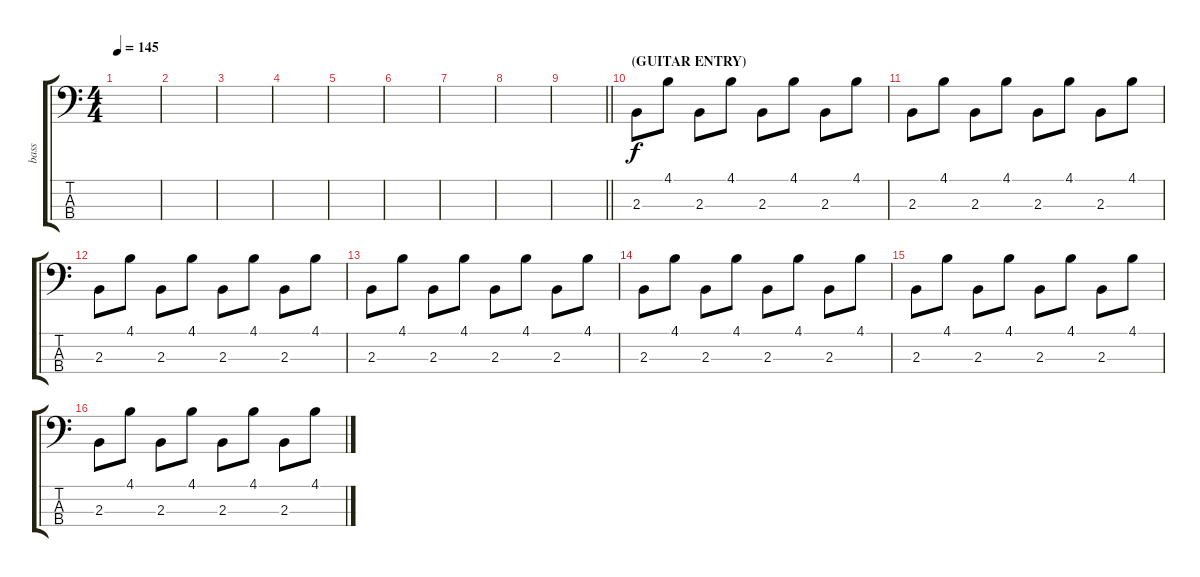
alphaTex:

\track ("bass" "bass") {instrument electricbasspick}
\staff {score tabs}
\tuning (G2 D2 A1 D1) {hide}
\ts (4 4)
\tempo 145
\clef f4
\ks c
|
|
|
|
|
|
|
|
\barLineRight lightlight
|
\section ("" "(GUITAR ENTRY)")
2.3.8 4.1.8 2.3.8 4.1.8 2.3.8 4.1.8 2.3.8 4.1.8 |
2.3.8 4.1.8 2.3.8 4.1.8 2.3.8 4.1.8 2.3.8 4.1.8 |
2.3.8 4.1.8 2.3.8 4.1.8 2.3.8 4.1.8 2.3.8 4.1.8 |
2.3.8 4.1.8 2.3.8 4.1.8 2.3.8 4.1.8 2.3.8 4.1.8 |
2.3.8 4.1.8 2.3.8 4.1.8 2.3.8 4.1.8 2.3.8 4.1.8 |
2.3.8 4.1.8 2.3.8 4.1.8 2.3.8 4.1.8 2.3.8 4.1.8 |
2.3.8 4.1.8 2.3.8 4.1.8 2.3.8 4.1.8 2.3.8 4.1.8
